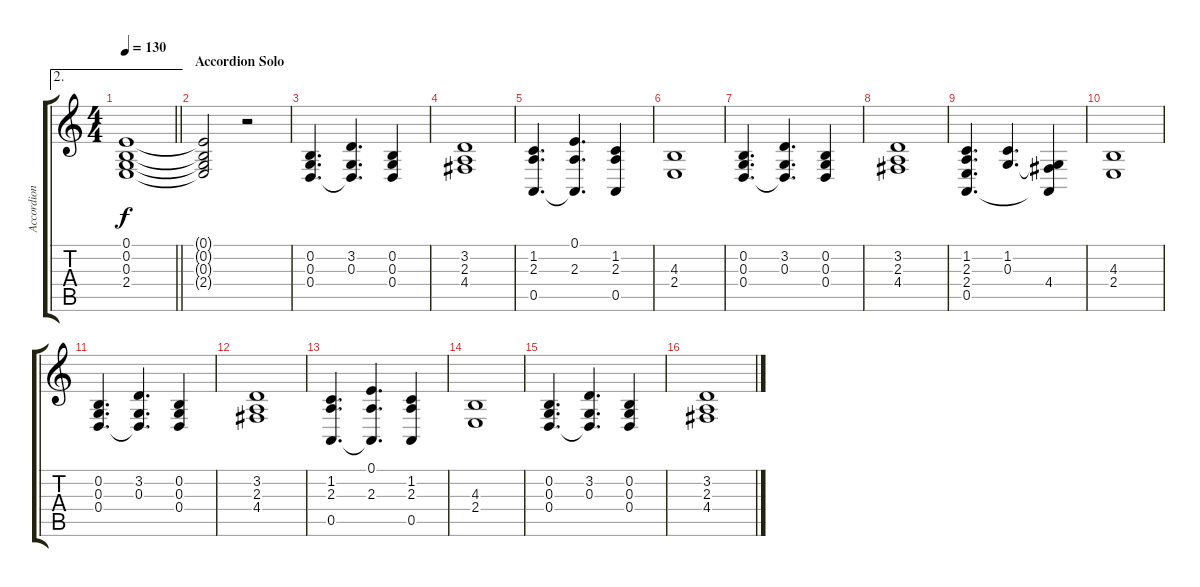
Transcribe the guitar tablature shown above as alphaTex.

\track ("Accordion" "Accordion") {instrument tangoaccordion}
\staff {score tabs}
\tuning (E4 B3 G3 D3 A2 E2) {hide}
\ae 2
\ts (4 4)
\tempo 130
\clef g2
\barLineRight lightlight
\ks c
(0.1 0.2 0.3 2.4).1{dy f} |
\section ("" "Accordion Solo")
(0.1{t} 0.2{t} 0.3{t} 2.4{t}).2 r.2 |
(0.2 0.3 0.4).4{d} (3.2 0.3 0.4{t}).4{d} (0.2 0.3 0.4).4 |
(3.2 2.3 4.4).1 |
(1.2 2.3 0.5).4{d} (0.1 2.3 0.5{t}).4{d} (1.2 2.3 0.5).4 |
(4.3 2.4).1 |
(0.2 0.3 0.4).4{d} (3.2 0.3 0.4{t}).4{d} (0.2 0.3 0.4).4 |
(3.2 2.3 4.4).1 |
(1.2 2.3 2.4 0.5).4{d} (1.2 0.3).4{d} (0.3{t} 4.4 0.5{t}).4 |
(4.3 2.4).1 |
(0.2 0.3 0.4).4{d} (3.2 0.3 0.4{t}).4{d} (0.2 0.3 0.4).4 |
(3.2 2.3 4.4).1 |
(1.2 2.3 0.5).4{d} (0.1 2.3 0.5{t}).4{d} (1.2 2.3 0.5).4 |
(4.3 2.4).1 |
(0.2 0.3 0.4).4{d} (3.2 0.3 0.4{t}).4{d} (0.2 0.3 0.4).4 |
(3.2 2.3 4.4).1
